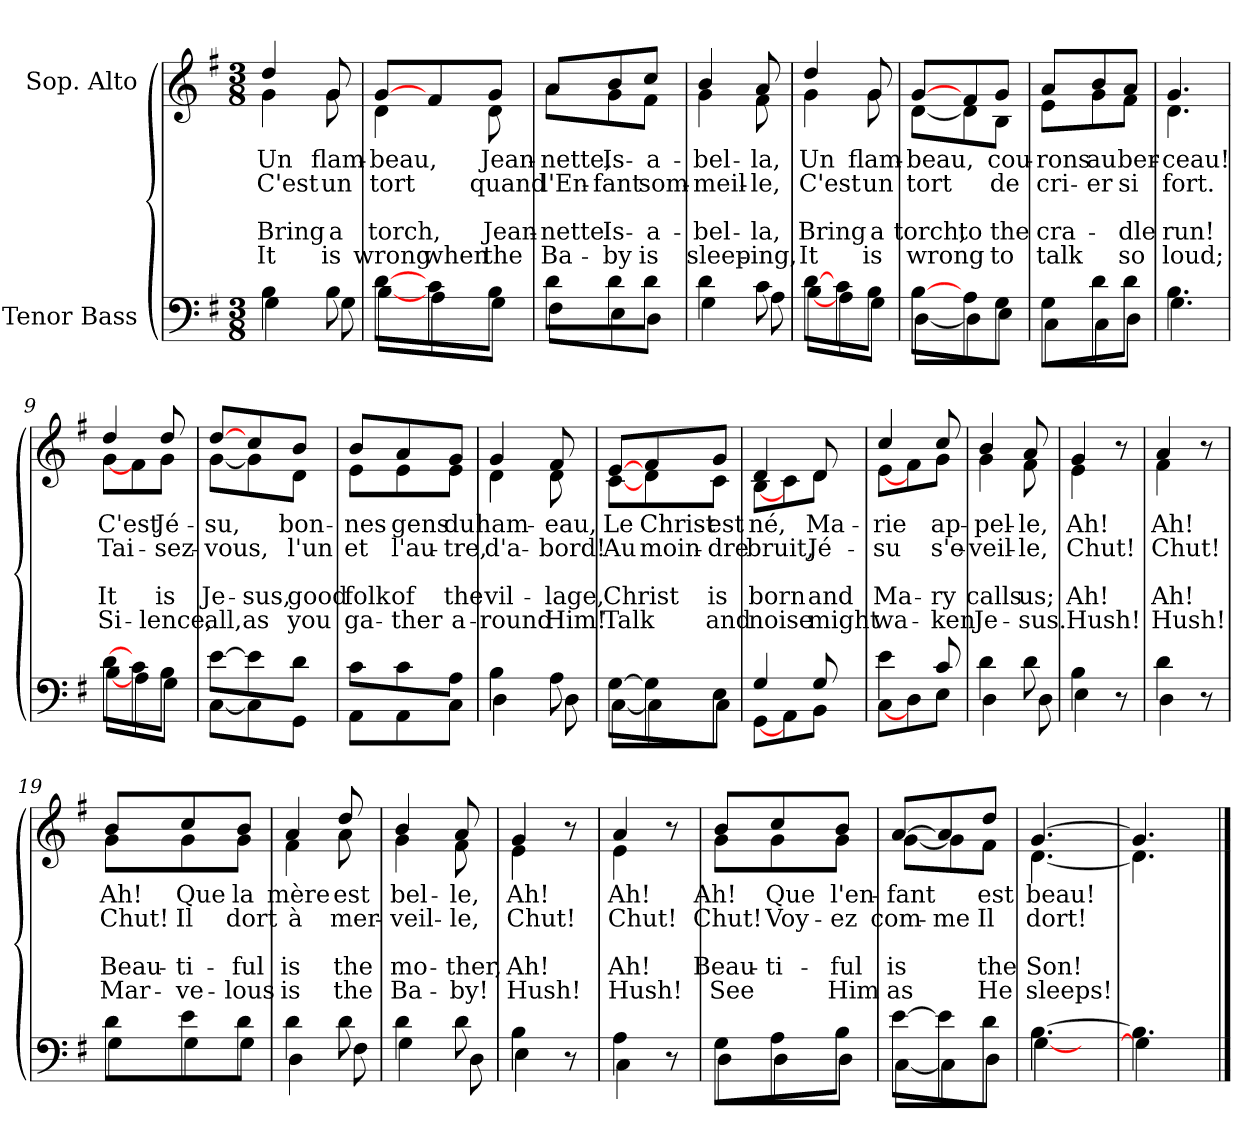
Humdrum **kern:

**kern	**kern	**text	**text	**text	**text	**text
*part2	*part1	*part1	*part1	*part1	*part1	*part1
*staff2	*staff1	*staff1	*staff1	*staff1	*staff1	*staff1
*I"Tenor Bass	*I"Sop. Alto	*	*	*	*	*
!!LO:LB:g=z
*clefF4	*clefG2	*	*	*	*	*
*k[f#]	*k[f#]	*	*	*	*	*
*G:	*G:	*	*	*	*	*
*M3/8	*M3/8	*	*	*	*	*
=1	=1	=1	=1	=1	=1	=1
*^	*	*	*	*	*	*
!	!	!	!LO:LY:b	!LO:LY:b	!	!LO:LY:b	!LO:LY:b
*	*	*^	*	*	*	*	*
4B\	4G\	4dd/	4g\	Un	C'est	.	Bring	It
!	!	!	!	!LO:LY:b	!LO:LY:b	!	!LO:LY:b	!LO:LY:b
8B\	8G\	8g/	8g\	flam-	un	.	a	is
=2	=2	=2	=2	=2	=2	=2	=2	=2
!	!	!	!	!LO:LY:b	!LO:LY:b	!	!LO:LY:b	!LO:LY:b
[<8d\L	[<8B\L	[>8g/L	4d\	-beau,	tort	.	torch,	wrong
!	!	!	!	!	!	!	!	!LO:LY:b
8c\	8A\	8f#/	.	.	.	.	.	when
!	!	!	!	!LO:LY:b	!LO:LY:b	!	!LO:LY:b	!LO:LY:b
8B\J	8G\J	8g/J	8d\	Jean-	quand	.	Jean-	the
=3	=3	=3	=3	=3	=3	=3	=3	=3
!	!	!	!	!LO:LY:b	!LO:LY:b	!	!LO:LY:b	!LO:LY:b
8d\L	8F#\L	8a/L	8a\L	-nette,	l'En-	.	-nette	Ba-
!	!	!	!	!LO:LY:b	!LO:LY:b	!	!LO:LY:b	!LO:LY:b
8d\	8E\	8b/	8g\	Is-	-fant	.	Is-	-by
!	!	!	!	!LO:LY:b	!LO:LY:b	!	!LO:LY:b	!LO:LY:b
8d\J	8D\J	8cc/J	8f#\J	-a-	som-	.	-a-	is
=4	=4	=4	=4	=4	=4	=4	=4	=4
!	!	!	!	!LO:LY:b	!LO:LY:b	!	!LO:LY:b	!LO:LY:b
4d\	4G\	4b/	4g\	-bel-	-meil-	.	-bel-	sleep-
!	!	!	!	!LO:LY:b	!LO:LY:b	!	!LO:LY:b	!LO:LY:b
8c\	8A\	8a/	8f#\	-la,	-le,	.	-la,	-ing,
=5	=5	=5	=5	=5	=5	=5	=5	=5
!	!	!	!	!LO:LY:b	!LO:LY:b	!	!LO:LY:b	!LO:LY:b
[<8d\L	[<8B\L	4dd/	4g\	Un	C'est	.	Bring	It
8c\	8A\	.	.	.	.	.	.	.
!	!	!	!	!LO:LY:b	!LO:LY:b	!	!LO:LY:b	!LO:LY:b
8B\J	8G\J	8g/	8g\	flam-	un	.	a	is
=6	=6	=6	=6	=6	=6	=6	=6	=6
!	!	!	!	!LO:LY:b	!LO:LY:b	!	!LO:LY:b	!LO:LY:b
[<8B\L	[<8D\L	[>8g/L	[<8d\L	-beau,	tort	.	torch,	wrong
!	!	!	!	!	!	!	!LO:LY:b	!
8A\	8D\]	8f#/	8d\]	.	.	.	to	.
!	!	!	!	!LO:LY:b	!LO:LY:b	!	!LO:LY:b	!LO:LY:b
8G\J	8E\J	8g/J	8B\J	cou-	de	.	the	to
=7	=7	=7	=7	=7	=7	=7	=7	=7
!	!	!	!	!LO:LY:b	!LO:LY:b	!	!LO:LY:b	!LO:LY:b
8G\L	8C\L	8a/L	8e\L	-rons	cri-	.	cra-	talk
!	!	!	!	!LO:LY:b	!LO:LY:b	!	!	!
8d\	8C\	8b/	8g\	au	-er	.	.	.
!	!	!	!	!LO:LY:b	!LO:LY:b	!	!LO:LY:b	!LO:LY:b
8d\J	8D\J	8a/J	8f#\J	ber-	si	.	-dle	so
=8	=8	=8	=8	=8	=8	=8	=8	=8
!	!	!	!	!LO:LY:b	!LO:LY:b	!	!LO:LY:b	!LO:LY:b
4.B\	4.G\	4.g/	4.d\	-ceau!	fort.	.	run!	loud;
=9	=9	=9	=9	=9	=9	=9	=9	=9
!	!	!	!	!LO:LY:b	!LO:LY:b	!	!LO:LY:b	!LO:LY:b
[<8d\L	[<8B\L	4dd/	[<8g\L	C'est	Tai-	.	It	Si-
8c\	8A\	.	8f#\	.	.	.	.	.
!	!	!	!	!LO:LY:b	!LO:LY:b	!	!LO:LY:b	!LO:LY:b
8B\J	8G\J	8dd/	8g\J	Jé-	-sez-	.	is	-lence,
!!LO:LB:g=z	!!
=10	=10	=10	=10	=10	=10	=10	=10	=10
!	!	!	!	!LO:LY:b	!LO:LY:b	!	!LO:LY:b	!LO:LY:b
[<8e\L	[<8C\L	[>8dd/L	[<8g\L	-su,	-vous,	.	Je-	all,
!	!	!	!	!	!	!	!LO:LY:b	!LO:LY:b
8e\]	8C\]	8cc/	8g\]	.	.	.	-sus,	as
!	!	!	!	!LO:LY:b	!LO:LY:b	!	!LO:LY:b	!LO:LY:b
8d\J	8GG\J	8b/J	8d\J	bon-	l'un	.	good	you
=11	=11	=11	=11	=11	=11	=11	=11	=11
!	!	!	!	!LO:LY:b	!LO:LY:b	!	!LO:LY:b	!LO:LY:b
8c\L	8AA\L	8b/L	8e\L	-nes	et	.	folk	ga-
!	!	!	!	!LO:LY:b	!LO:LY:b	!	!LO:LY:b	!LO:LY:b
8c\	8AA\	8a/	8e\	gens	l'au-	.	of	-ther
!	!	!	!	!LO:LY:b	!LO:LY:b	!	!LO:LY:b	!LO:LY:b
8A\J	8C\J	8g/J	8e\J	du	-tre,	.	the	a-
=12	=12	=12	=12	=12	=12	=12	=12	=12
!	!	!	!	!LO:LY:b	!LO:LY:b	!	!LO:LY:b	!LO:LY:b
4B\	4D\	4g/	4d\	ham-	d'a-	.	vil-	-round
!	!	!	!	!LO:LY:b	!LO:LY:b	!	!LO:LY:b	!LO:LY:b
8A\	8D\	8f#/	8d\	-eau,	-bord!	.	-lage,	Him!
=13	=13	=13	=13	=13	=13	=13	=13	=13
!	!	!	!	!LO:LY:b	!LO:LY:b	!	!LO:LY:b	!LO:LY:b
[<8G\L	[<8C\L	[>8e/L	[<8c\L	Le	Au	.	Christ	Talk
!	!	!	!	!LO:LY:b	!LO:LY:b	!	!	!
8G\]	8C\]	8f#/	8d\	Christ	moin-	.	.	.
!	!	!	!	!LO:LY:b	!LO:LY:b	!	!LO:LY:b	!LO:LY:b
8E\J	8C\J	8g/J	8c\J	est	-dre	.	is	and
=14	=14	=14	=14	=14	=14	=14	=14	=14
!	!	!	!	!LO:LY:b	!LO:LY:b	!	!LO:LY:b	!LO:LY:b
4G/	[<8GG\L	4d/	[<8B\L	né,	bruit,	.	born	noise
.	8AA\	.	8c\	.	.	.	.	.
!	!	!	!	!LO:LY:b	!LO:LY:b	!	!LO:LY:b	!LO:LY:b
8G/	8BB\J	8d/	8d\J	Ma-	Jé-	.	and	might
=15	=15	=15	=15	=15	=15	=15	=15	=15
!	!	!	!	!LO:LY:b	!LO:LY:b	!	!LO:LY:b	!LO:LY:b
4e\	[<8C\L	4cc/	[<8e\L	-rie	-su	.	Ma-	wa-
.	8D\	.	8f#\	.	.	.	.	.
!	!	!	!	!LO:LY:b	!LO:LY:b	!	!LO:LY:b	!LO:LY:b
8c/	8E\J	8cc/	8g\J	ap-	s'e-	.	-ry	-ken
=16	=16	=16	=16	=16	=16	=16	=16	=16
!	!	!	!	!LO:LY:b	!LO:LY:b	!	!LO:LY:b	!LO:LY:b
4d\	4D\	4b/	4g\	-pel-	-veil-	.	calls	Je-
!	!	!	!	!LO:LY:b	!LO:LY:b	!	!LO:LY:b	!LO:LY:b
8d\	8D\	8a/	8f#\	-le,	-le,	.	us;	-sus.
=17	=17	=17	=17	=17	=17	=17	=17	=17
!	!	!	!	!LO:LY:b	!LO:LY:b	!	!LO:LY:b	!LO:LY:b
4B\	4E\	4g/	4e\	Ah!	Chut!	.	Ah!	Hush!
8r	8ryy	8r	8ryy	.	.	.	.	.
=18	=18	=18	=18	=18	=18	=18	=18	=18
!	!	!	!	!LO:LY:b	!LO:LY:b	!	!LO:LY:b	!LO:LY:b
4d\	4D\	4a/	4f#\	Ah!	Chut!	.	Ah!	Hush!
8r	8ryy	8r	8ryy	.	.	.	.	.
!!LO:LB:g=z	!!
=19	=19	=19	=19	=19	=19	=19	=19	=19
!	!	!	!	!LO:LY:b	!LO:LY:b	!	!LO:LY:b	!LO:LY:b
8d\L	8G\L	8b/L	8g\L	Ah!	Chut!	.	Beau-	Mar-
!	!	!	!	!LO:LY:b	!LO:LY:b	!	!LO:LY:b	!LO:LY:b
8e\	8G\	8cc/	8g\	Que	Il	.	-ti-	-ve-
!	!	!	!	!LO:LY:b	!LO:LY:b	!	!LO:LY:b	!LO:LY:b
8d\J	8G\J	8b/J	8g\J	la	dort	.	-ful	-lous
=20	=20	=20	=20	=20	=20	=20	=20	=20
!	!	!	!	!LO:LY:b	!LO:LY:b	!	!LO:LY:b	!LO:LY:b
4d\	4D\	4a/	4f#\	mère	à	.	is	is
!	!	!	!	!LO:LY:b	!LO:LY:b	!	!LO:LY:b	!LO:LY:b
8d\	8F#\	8dd/	8a\	est	mer-	.	the	the
=21	=21	=21	=21	=21	=21	=21	=21	=21
!	!	!	!	!LO:LY:b	!LO:LY:b	!	!LO:LY:b	!LO:LY:b
4d\	4G\	4b/	4g\	bel-	-veil-	.	mo-	Ba-
!	!	!	!	!LO:LY:b	!LO:LY:b	!	!LO:LY:b	!LO:LY:b
8d\	8D\	8a/	8f#\	-le,	-le,	.	-ther,	-by!
=22	=22	=22	=22	=22	=22	=22	=22	=22
!	!	!	!	!LO:LY:b	!LO:LY:b	!	!LO:LY:b	!LO:LY:b
4B\	4E\	4g/	4e\	Ah!	Chut!	.	Ah!	Hush!
8r	8ryy	8r	8ryy	.	.	.	.	.
=23	=23	=23	=23	=23	=23	=23	=23	=23
!	!	!	!	!LO:LY:b	!LO:LY:b	!	!LO:LY:b	!LO:LY:b
4A\	4C\	4a/	4e\	Ah!	Chut!	.	Ah!	Hush!
8r	8ryy	8r	8ryy	.	.	.	.	.
=24	=24	=24	=24	=24	=24	=24	=24	=24
!	!	!	!	!LO:LY:b	!LO:LY:b	!	!LO:LY:b	!LO:LY:b
8G\L	8D\L	8b/L	8g\L	Ah!	Chut!	.	Beau-	See
!	!	!	!	!LO:LY:b	!LO:LY:b	!	!LO:LY:b	!
8A\	8D\	8cc/	8g\	Que	Voy-	.	-ti-	.
!	!	!	!	!LO:LY:b	!LO:LY:b	!	!LO:LY:b	!LO:LY:b
8B\J	8D\J	8b/J	8g\J	l'en-	-ez	.	-ful	Him
=25	=25	=25	=25	=25	=25	=25	=25	=25
!	!	!	!	!LO:LY:b	!LO:LY:b	!	!LO:LY:b	!LO:LY:b
[<8e\L	[<8C\L	[>8a/L	[<8g\L	-fant	com-	.	is	as
!	!	!	!	!	!LO:LY:b	!	!	!
8e\]	8C\]	8a/]	8g\]	.	-me	.	.	.
!	!	!	!	!LO:LY:b	!LO:LY:b	!	!LO:LY:b	!LO:LY:b
8d\J	8D\J	8dd/J	8f#\J	est	Il	.	the	He
=26	=26	=26	=26	=26	=26	=26	=26	=26
!	!	!	!	!LO:LY:b	!LO:LY:b	!	!LO:LY:b	!LO:LY:b
[<4.B\	[<4G\	[>4.g/	[<4.d\	beau!	dort!	.	Son!	sleeps!
.	8ryy	.	.	.	.	.	.	.
=27	=27	=27	=27	=27	=27	=27	=27	=27
4.B\]	4G\]	4.g/]	4.d\]	.	.	.	.	.
.	8ryy	.	.	.	.	.	.	.
*v	*v	*	*	*	*	*	*	*
*	*v	*v	*	*	*	*	*
==	==	==	==	==	==	==
*-	*-	*-	*-	*-	*-	*-
